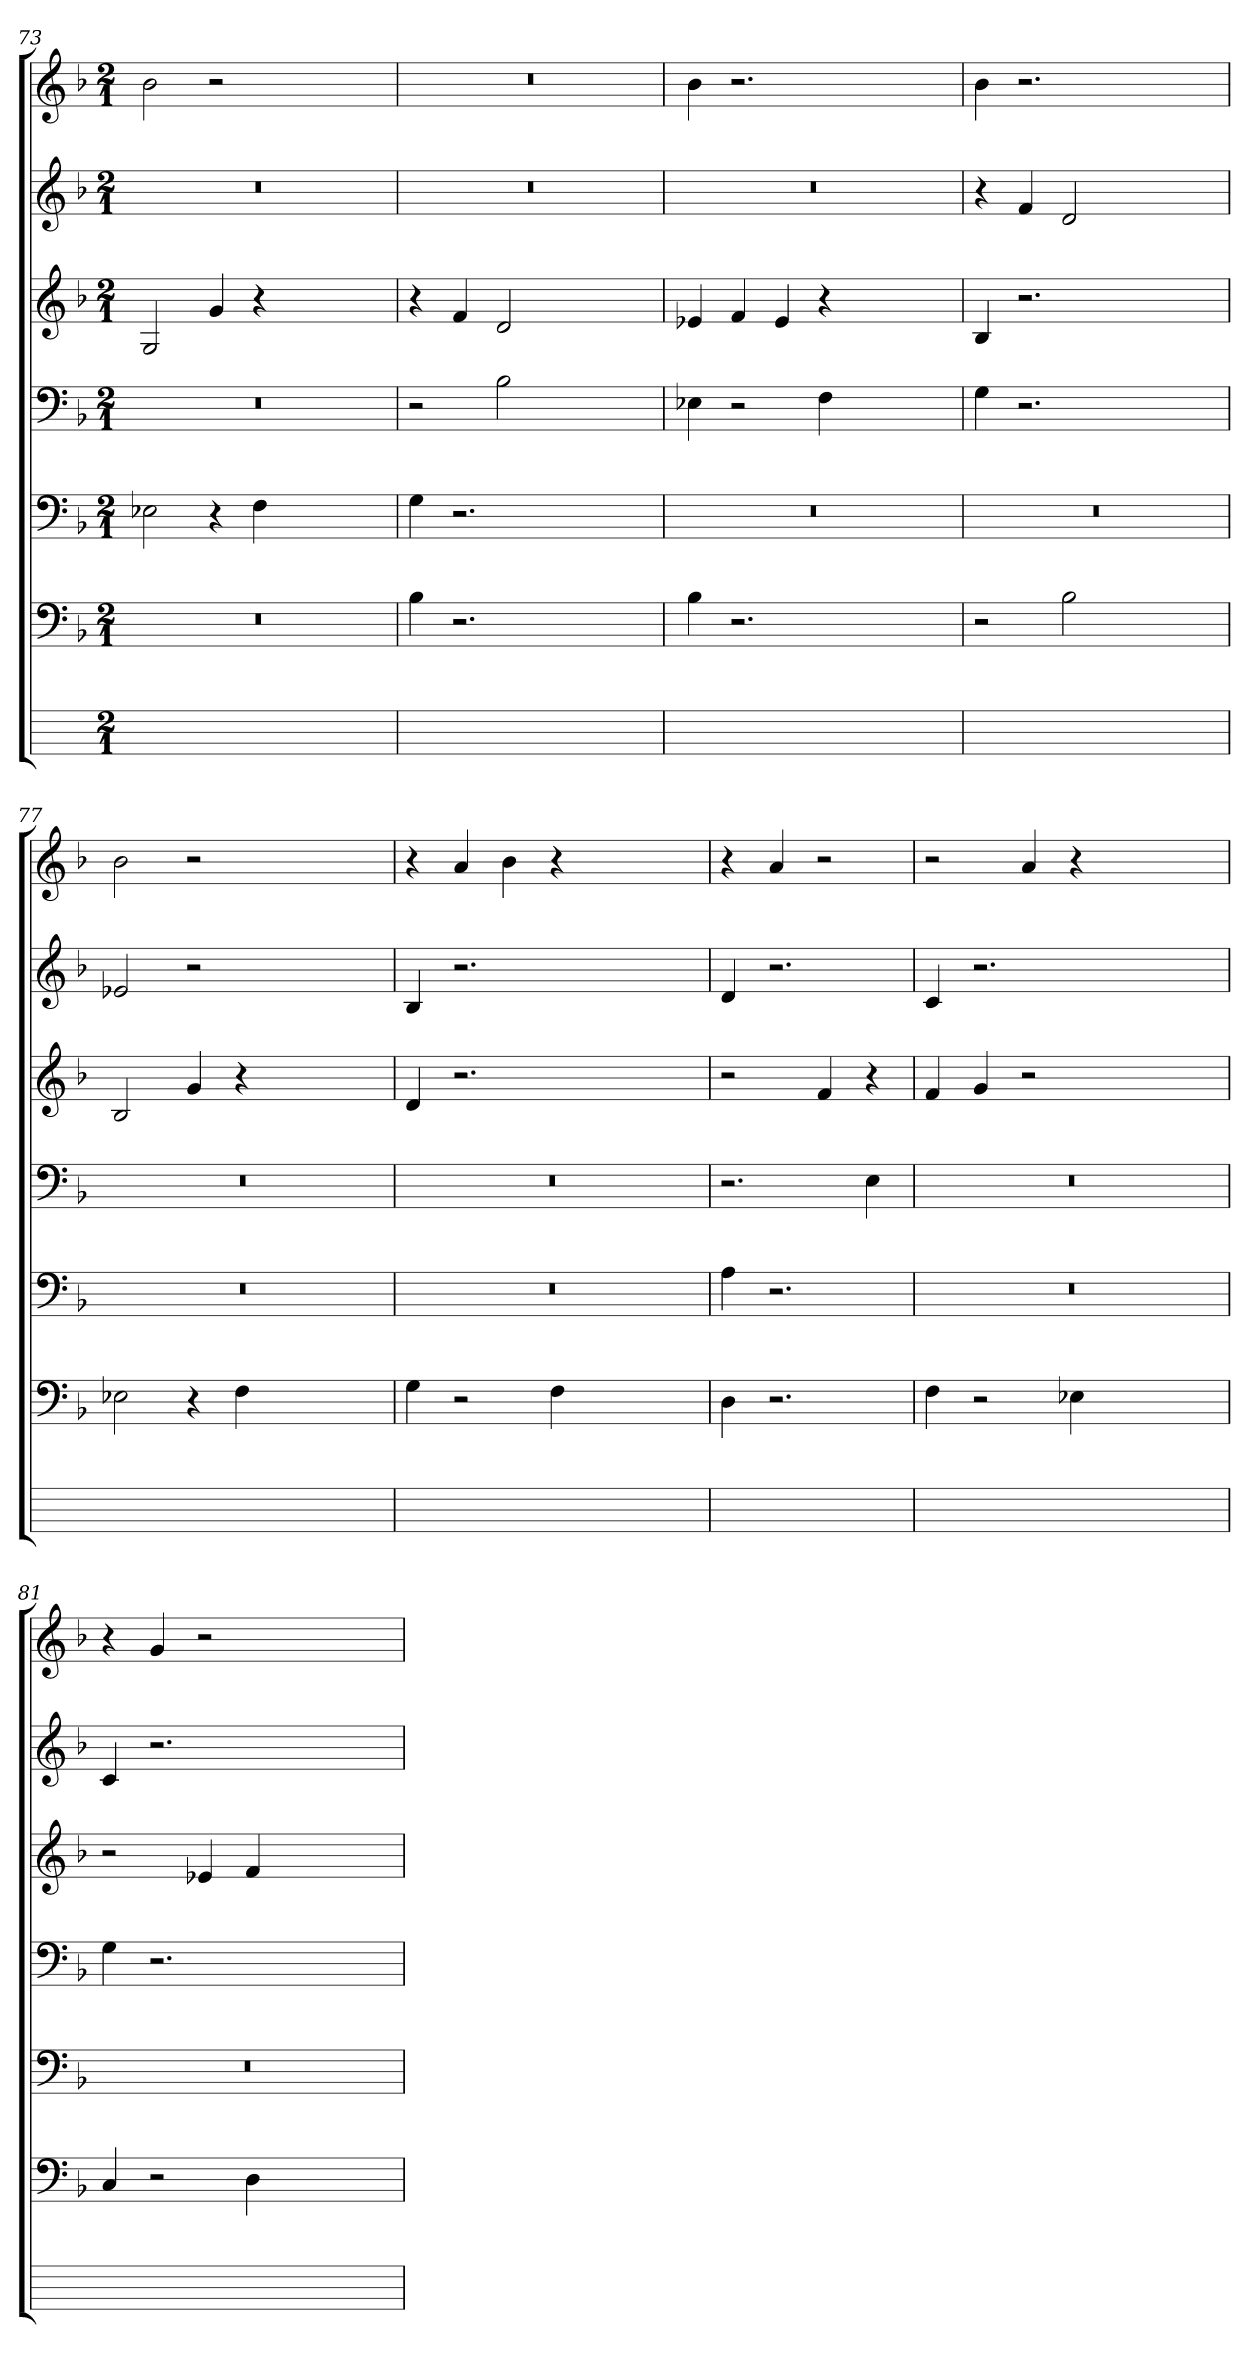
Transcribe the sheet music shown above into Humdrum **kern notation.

**kern	**kern	**kern	**kern	**kern	**kern	**kern
*part7	*part6	*part5	*part4	*part3	*part2	*part1
*staff7	*staff6	*staff5	*staff4	*staff3	*staff2	*staff1
*	*clefF4	*clefF4	*clefF4	*clefG2	*clefG2	*clefG2
*	*k[b-]	*k[b-]	*k[b-]	*k[b-]	*k[b-]	*k[b-]
*	*F:	*F:	*F:	*F:	*F:	*F:
*M2/1	*M2/1	*M2/1	*M2/1	*M2/1	*M2/1	*M2/1
=73	=73	=73	=73	=73	=73	=73
0ryy	0r	2E-X	0r	2Gi	0r	2b-
.	.	4r	.	4g	.	2r
.	.	4F	.	4r	.	.
.	.	1ryy	.	1ryy	.	1ryy
=74	=74	=74	=74	=74	=74	=74
0ryy	4B-	4G	2r	4r	0r	0r
.	2.r	2.r	.	4f	.	.
.	.	.	2B-	2d	.	.
.	1ryy	1ryy	1ryy	1ryy	.	.
=75	=75	=75	=75	=75	=75	=75
0ryy	4B-	0r	4E-X	4e-X	0r	4b-i
.	2.r	.	2r	4fj	.	2.r
.	.	.	.	4e-i	.	.
.	.	.	4F	4r	.	.
.	1ryy	.	1ryy	1ryy	.	1ryy
=76	=76	=76	=76	=76	=76	=76
0ryy	2r	0r	4G	4B-	4r	4b-i
.	.	.	2.r	2.r	4f	2.r
.	2B-	.	.	.	2d	.
.	1ryy	.	1ryy	1ryy	1ryy	1ryy
=77	=77	=77	=77	=77	=77	=77
0ryy	2E-X	0r	0r	2B-i	2e-X	2b-
.	4r	.	.	4g	2r	2r
.	4F	.	.	4r	.	.
.	1ryy	.	.	1ryy	1ryy	1ryy
=78	=78	=78	=78	=78	=78	=78
0ryy	4G	0r	0r	4dZ	4B-	4r
.	2r	.	.	2.r	2.r	4aZ
.	.	.	.	.	.	4b-i
.	4FZ	.	.	.	.	4r
.	1ryy	.	.	1ryy	1ryy	1ryy
=79	=79	=79	=79	=79	=79	=79
1ryy	4D	4A	2.r	2r	4d	4r
.	2.r	2.r	.	.	2.r	4ai
.	.	.	.	4f	.	2r
.	.	.	4EZ	4r	.	.
=80	=80	=80	=80	=80	=80	=80
0ryy	4F	0r	0r	4fi	4ci	2r
.	2r	.	.	4gZ	2.r	.
.	.	.	.	2r	.	4ai
.	4E-XZ	.	.	.	.	4r
.	1ryy	.	.	1ryy	1ryy	1ryy
=81	=81	=81	=81	=81	=81	=81
0ryy	4C	0r	4G	2r	4c	4r
.	2r	.	2.r	.	2.r	4gi
.	.	.	.	4e-X	.	2r
.	4DZ	.	.	4fZ	.	.
.	1ryy	.	1ryy	1ryy	1ryy	1ryy
=	=	=	=	=	=	=
*-	*-	*-	*-	*-	*-	*-
